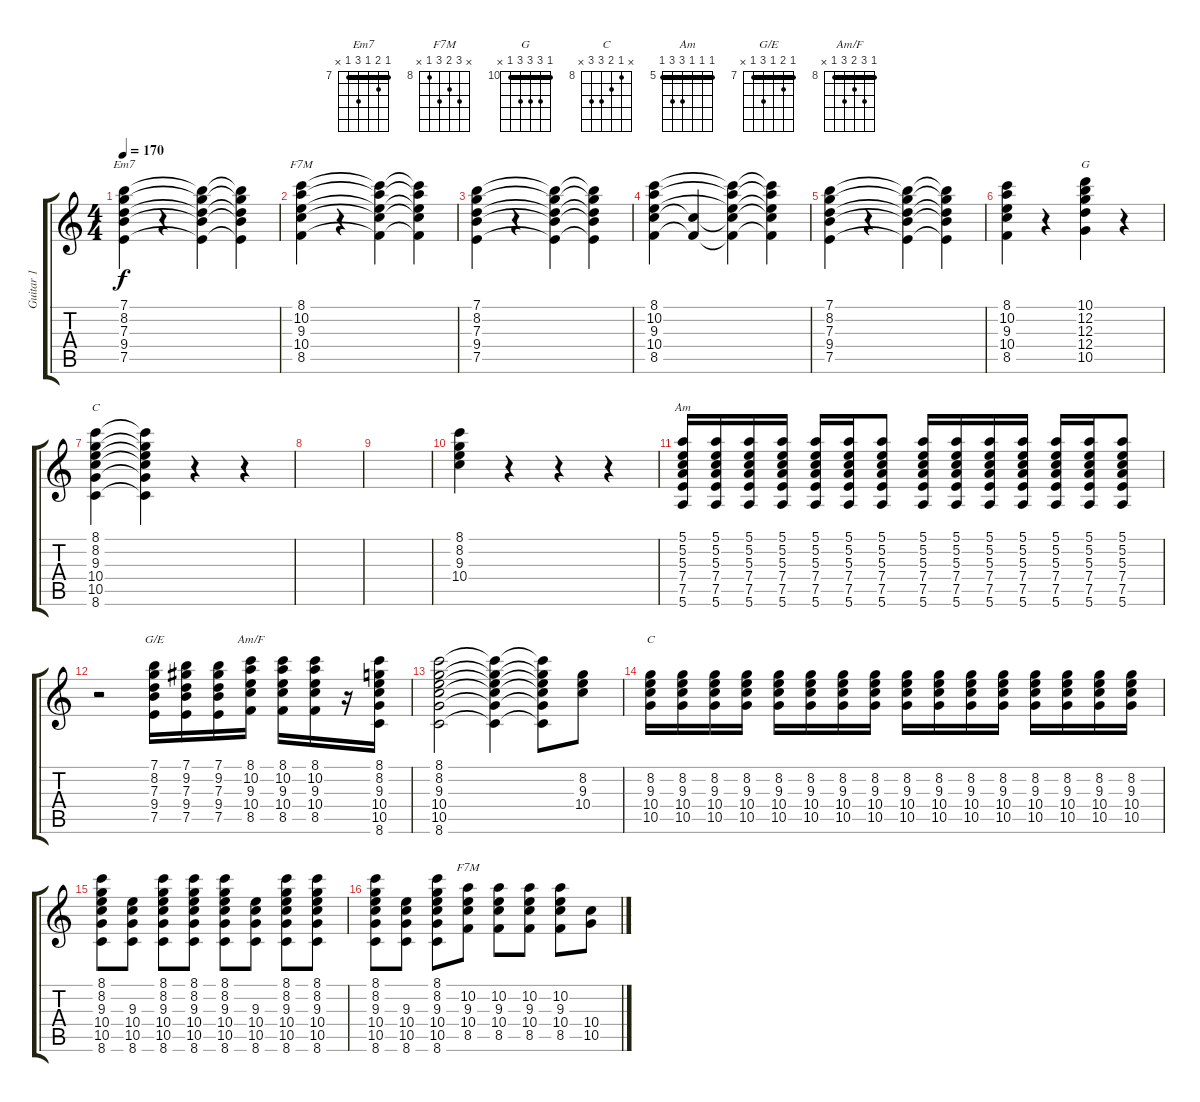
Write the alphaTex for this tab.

\track ("Guitar 1" "Guitar 1") {instrument overdrivenguitar}
\staff {score tabs}
\tuning (E4 B3 G3 D3 A2 E2) {hide}
\chord ("Em7" 7 8 7 9 7 x) {firstfret 7 barre 7}
\chord ("F7M" 8 10 9 10 8 x) {firstfret 8 barre 8}
\chord ("G" 10 12 12 12 10 x) {firstfret 10 barre 10}
\chord ("C" 8 8 9 10 10 8) {firstfret 8 barre 8}
\chord ("Am" 5 5 5 7 7 5) {firstfret 5 barre 5}
\chord ("G/E" 7 8 7 9 7 x) {firstfret 7 barre 7}
\chord ("Am/F" 8 10 9 10 8 x) {firstfret 8 barre 8}
\chord ("C" x 8 9 10 10 x) {firstfret 8}
\chord ("F7M" x 10 9 10 8 x) {firstfret 8}
\ts (4 4)
\tempo 170
\clef g2
\ks c
(7.1 8.2 7.3 9.4 7.5).4{ch "Em7" dy f} r.4 (7.1{t} 8.2{t} 7.3{t} 9.4{t} 7.5{t}).4 (7.1{t} 8.2{t} 7.3{t} 9.4{t} 7.5{t}).4 |
(8.1 10.2 9.3 10.4 8.5).4{ch "F7M"} r.4 (8.1{t} 10.2{t} 9.3{t} 10.4{t} 8.5{t}).4 (8.1{t} 10.2{t} 9.3{t} 10.4{t} 8.5{t}).4 |
(7.1 8.2 7.3 9.4 7.5).4 r.4 (7.1{t} 8.2{t} 7.3{t} 9.4{t} 7.5{t}).4 (7.1{t} 8.2{t} 7.3{t} 9.4{t} 7.5{t}).4 |
(8.1 10.2 9.3 10.4 8.5).4 (10.4{t} 8.5{t}).4 (8.1{t} 10.2{t} 9.3{t} 10.4{t} 8.5{t}).4 (8.1{t} 10.2{t} 9.3{t} 10.4{t} 8.5{t}).4 |
(7.1 8.2 7.3 9.4 7.5).4 r.4 (7.1{t} 8.2{t} 7.3{t} 9.4{t} 7.5{t}).4 (7.1{t} 8.2{t} 7.3{t} 9.4{t} 7.5{t}).4 |
(8.1 10.2 9.3 10.4 8.5).4 r.4 (10.1 12.2 12.3 12.4 10.5).4{ch "G"} r.4 |
(8.1 8.2 9.3 10.4 10.5 8.6).4{ch "C"} (8.1{t} 8.2{t} 9.3{t} 10.4{t} 10.5{t} 8.6{t}).4 r.4 r.4 |
|
|
(8.1 8.2 9.3 10.4).4 r.4 r.4 r.4 |
(5.1 5.2 5.3 7.4 7.5 5.6).16{ch "Am"} (5.1 5.2 5.3 7.4 7.5 5.6).16 (5.1 5.2 5.3 7.4 7.5 5.6).16 (5.1 5.2 5.3 7.4 7.5 5.6).16 (5.1 5.2 5.3 7.4 7.5 5.6).16 (5.1 5.2 5.3 7.4 7.5 5.6).16 (5.1 5.2 5.3 7.4 7.5 5.6).8 (5.1 5.2 5.3 7.4 7.5 5.6).16 (5.1 5.2 5.3 7.4 7.5 5.6).16 (5.1 5.2 5.3 7.4 7.5 5.6).16 (5.1 5.2 5.3 7.4 7.5 5.6).16 (5.1 5.2 5.3 7.4 7.5 5.6).16 (5.1 5.2 5.3 7.4 7.5 5.6).16 (5.1 5.2 5.3 7.4 7.5 5.6).8 |
r.2 (7.1 8.2 7.3 9.4 7.5).16{ch "G/E"} (7.1 9.2 7.3 9.4 7.5).16 (7.1 9.2 7.3 9.4 7.5).16 (8.1 10.2 9.3 10.4 8.5).16{ch "Am/F"} (8.1 10.2 9.3 10.4 8.5).16 (8.1 10.2 9.3 10.4 8.5).16 r.16 (8.1 8.2 9.3 10.4 10.5 8.6).16{instrument overdrivenguitar} |
(8.1 8.2 9.3 10.4 10.5 8.6).2 (8.1{t} 8.2{t} 9.3{t} 10.4{t} 10.5{t} 8.6{t}).4 (8.1{t} 8.2{t} 9.3{t} 10.4{t} 10.5{t} 8.6{t}).8 (8.2 9.3 10.4).8 |
(8.2 9.3 10.4 10.5).16{ch "C"} (8.2 9.3 10.4 10.5).16 (8.2 9.3 10.4 10.5).16 (8.2 9.3 10.4 10.5).16 (8.2 9.3 10.4 10.5).16 (8.2 9.3 10.4 10.5).16 (8.2 9.3 10.4 10.5).16 (8.2 9.3 10.4 10.5).16 (8.2 9.3 10.4 10.5).16 (8.2 9.3 10.4 10.5).16 (8.2 9.3 10.4 10.5).16 (8.2 9.3 10.4 10.5).16 (8.2 9.3 10.4 10.5).16 (8.2 9.3 10.4 10.5).16 (8.2 9.3 10.4 10.5).16 (8.2 9.3 10.4 10.5).16 |
(8.1 8.2 9.3 10.4 10.5 8.6).8 (9.3 10.4 10.5 8.6).8 (8.1 8.2 9.3 10.4 10.5 8.6).8 (8.1 8.2 9.3 10.4 10.5 8.6).8 (8.1 8.2 9.3 10.4 10.5 8.6).8 (9.3 10.4 10.5 8.6).8 (8.1 8.2 9.3 10.4 10.5 8.6).8 (8.1 8.2 9.3 10.4 10.5 8.6).8 |
(8.1 8.2 9.3 10.4 10.5 8.6).8 (9.3 10.4 10.5 8.6).8 (8.1 8.2 9.3 10.4 10.5 8.6).8 (10.2 9.3 10.4 8.5).8{ch "F7M"} (10.2 9.3 10.4 8.5).8 (10.2 9.3 10.4 8.5).8 (10.2 9.3 10.4 8.5).8 (10.4 10.5).8
